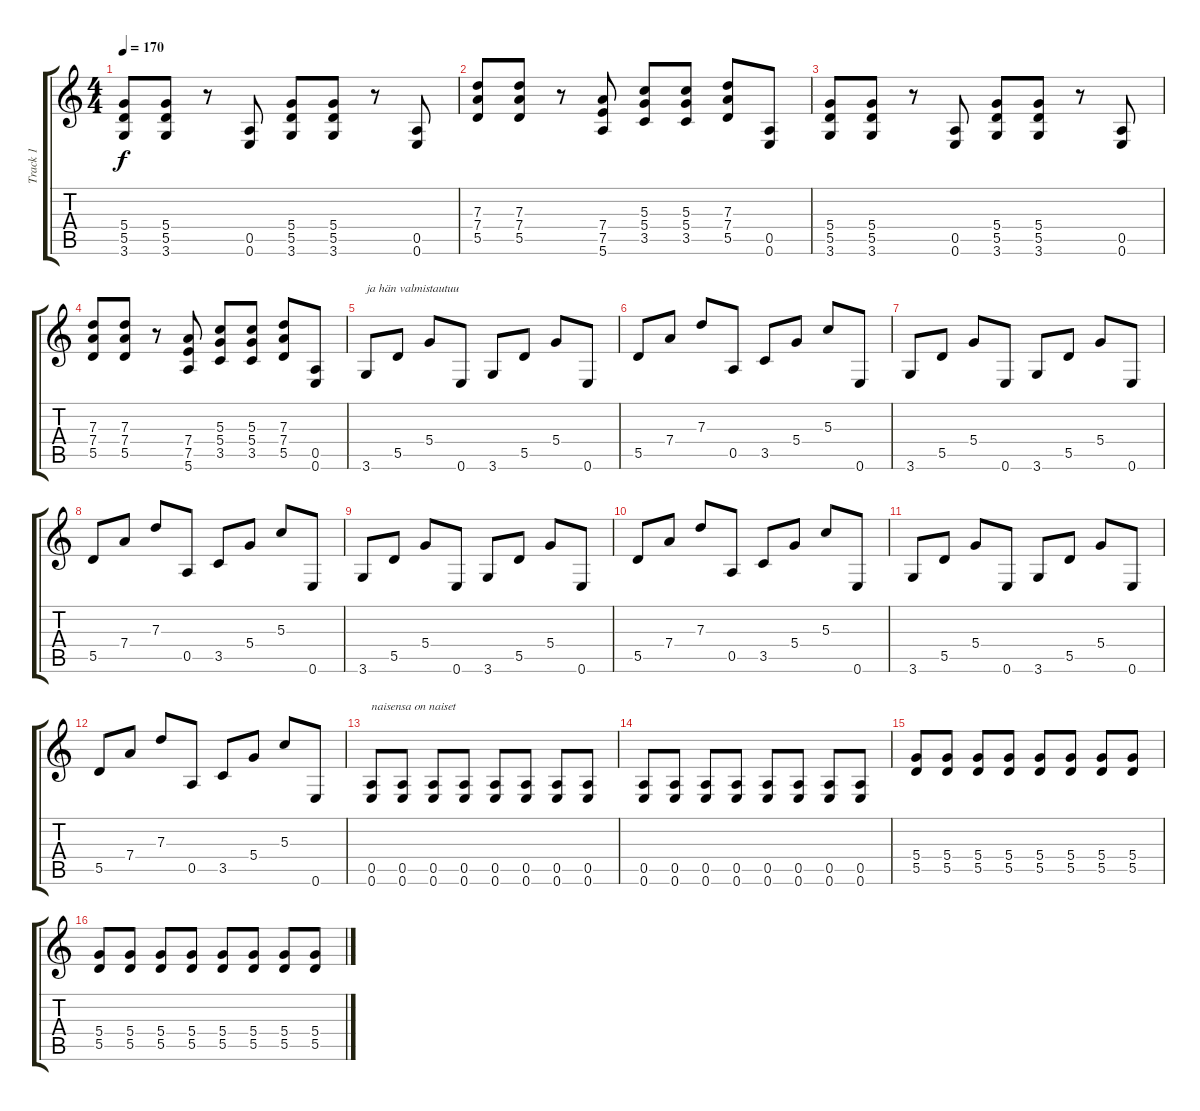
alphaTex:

\track ("Track 1" "Track 1") {instrument overdrivenguitar}
\staff {score tabs}
\tuning (E4 B3 G3 D3 A2 E2) {hide}
\ts (4 4)
\tempo 170
\clef g2
\ks c
(5.4 5.5 3.6).8{dy f} (5.4 5.5 3.6).8 r.8 (0.5 0.6).8 (5.4 5.5 3.6).8 (5.4 5.5 3.6).8 r.8 (0.5 0.6).8 |
(7.3 7.4 5.5).8 (7.3 7.4 5.5).8 r.8 (7.4 7.5 5.6).8 (5.3 5.4 3.5).8 (5.3 5.4 3.5).8 (7.3 7.4 5.5).8 (0.5 0.6).8 |
(5.4 5.5 3.6).8 (5.4 5.5 3.6).8 r.8 (0.5 0.6).8 (5.4 5.5 3.6).8 (5.4 5.5 3.6).8 r.8 (0.5 0.6).8 |
(7.3 7.4 5.5).8 (7.3 7.4 5.5).8 r.8 (7.4 7.5 5.6).8 (5.3 5.4 3.5).8 (5.3 5.4 3.5).8 (7.3 7.4 5.5).8 (0.5 0.6).8 |
3.6.8{txt "ja hän valmistautuu"} 5.5.8 5.4.8 0.6.8 3.6.8 5.5.8 5.4.8 0.6.8 |
5.5.8 7.4.8 7.3.8 0.5.8 3.5.8 5.4.8 5.3.8 0.6.8 |
3.6.8 5.5.8 5.4.8 0.6.8 3.6.8 5.5.8 5.4.8 0.6.8 |
5.5.8 7.4.8 7.3.8 0.5.8 3.5.8 5.4.8 5.3.8 0.6.8 |
3.6.8 5.5.8 5.4.8 0.6.8 3.6.8 5.5.8 5.4.8 0.6.8 |
5.5.8 7.4.8 7.3.8 0.5.8 3.5.8 5.4.8 5.3.8 0.6.8 |
3.6.8 5.5.8 5.4.8 0.6.8 3.6.8 5.5.8 5.4.8 0.6.8 |
5.5.8 7.4.8 7.3.8 0.5.8 3.5.8 5.4.8 5.3.8 0.6.8 |
(0.5 0.6).8{txt "naisensa on naiset"} (0.5 0.6).8 (0.5 0.6).8 (0.5 0.6).8 (0.5 0.6).8 (0.5 0.6).8 (0.5 0.6).8 (0.5 0.6).8 |
(0.5 0.6).8 (0.5 0.6).8 (0.5 0.6).8 (0.5 0.6).8 (0.5 0.6).8 (0.5 0.6).8 (0.5 0.6).8 (0.5 0.6).8 |
(5.4 5.5).8 (5.4 5.5).8 (5.4 5.5).8 (5.4 5.5).8 (5.4 5.5).8 (5.4 5.5).8 (5.4 5.5).8 (5.4 5.5).8 |
(5.4 5.5).8 (5.4 5.5).8 (5.4 5.5).8 (5.4 5.5).8 (5.4 5.5).8 (5.4 5.5).8 (5.4 5.5).8 (5.4 5.5).8
